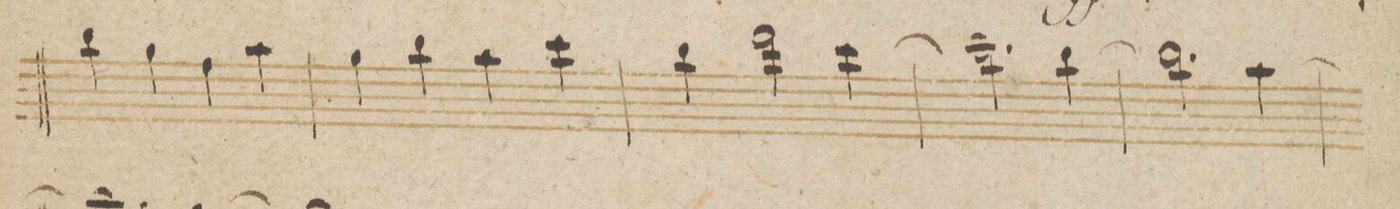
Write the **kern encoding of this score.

**kern	**dynam
*I"Clarinetto Imo in B.	*
*clefG2	*
*k[b-]	*
*met(c|)	*
*M2/2	*
4aa\	.
4ff\	.
4ee\	.
4gg\	.
=55	=55
4ff\	.
4aa\	.
4gg\	.
4bb-\	.
=56	=56
4aa\	.
2ccc\	.
[4bb-\	.
=57	=57
2.bb-\]	.
[4aa\	.
=58	=58
2.aa\]	.
[4gg\	.
=59	=59
*-	*-
